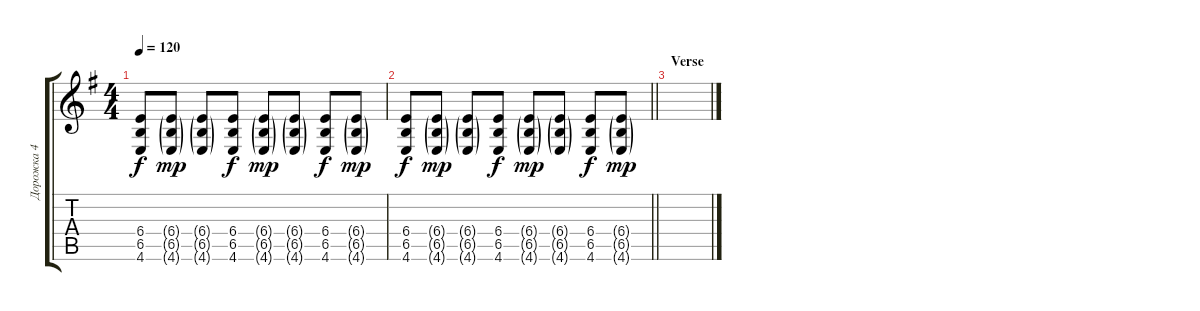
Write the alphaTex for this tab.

\track ("Дорожка 4" "Дорожка 4") {instrument distortionguitar}
\staff {score tabs}
\tuning (C4 G3 Eb3 Bb2 F2 C2) {hide}
\ts (4 4)
\tempo 120
\clef g2
\ks g
(6.4 6.5 4.6).8{dy f} (6.4{g} 6.5{g} 4.6{g}).8{dy mp} (6.4{g} 6.5{g} 4.6{g}).8 (6.4 6.5 4.6).8{dy f} (6.4{g} 6.5{g} 4.6{g}).8{dy mp} (6.4{g} 6.5{g} 4.6{g}).8 (6.4 6.5 4.6).8{dy f} (6.4{g} 6.5{g} 4.6{g}).8{dy mp} |
\barLineRight lightlight
(6.4 6.5 4.6).8{dy f} (6.4{g} 6.5{g} 4.6{g}).8{dy mp} (6.4{g} 6.5{g} 4.6{g}).8 (6.4 6.5 4.6).8{dy f} (6.4{g} 6.5{g} 4.6{g}).8{dy mp} (6.4{g} 6.5{g} 4.6{g}).8 (6.4 6.5 4.6).8{dy f} (6.4{g} 6.5{g} 4.6{g}).8{dy mp} |
\section ("" "Verse")
